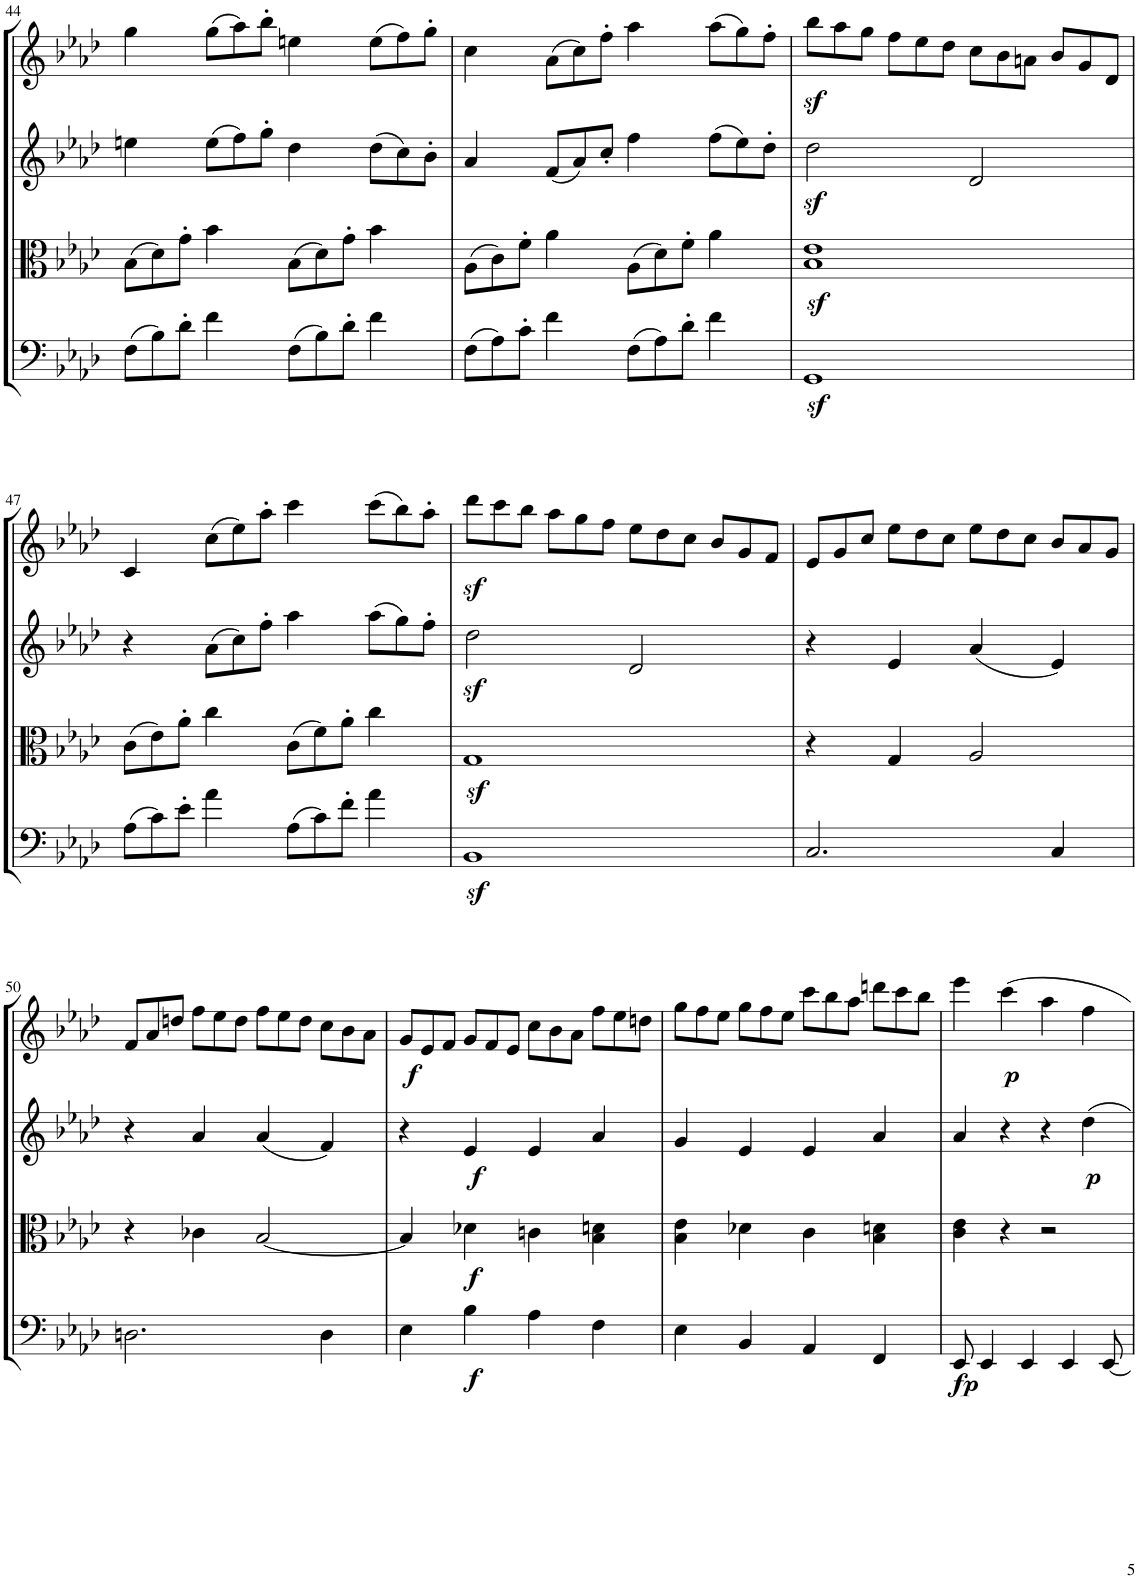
**kern	**dynam	**kern	**dynam	**kern	**dynam	**kern	**dynam
*part4	*part4	*part3	*part3	*part2	*part2	*part1	*part1
*staff4	*staff4	*staff3	*staff3	*staff2	*staff2	*staff1	*staff1
*I"Violoncello	*	*I"Viola	*	*I"Violino II	*	*I"Violino I	*
*I'Vc	*	*I'Vla	*	*I'Vln	*	*I'Vln	*
!!LO:PB:g=z
*clefF4	*	*clefC3	*	*clefG2	*	*clefG2	*
*k[b-e-a-d-]	*	*k[b-e-a-d-]	*	*k[b-e-a-d-]	*	*k[b-e-a-d-]	*
*M2/2	*	*M2/2	*	*M2/2	*	*M2/2	*
*met(c|)	*	*met(c|)	*	*met(c|)	*	*met(c|)	*
*Xtuplet	*	*Xtuplet	*	*	*	*	*
=44	=44	=44	=44	=44	=44	=44	=44
(12F\L	.	(12B-\L	.	4een\	.	4gg\	.
12B-\)	.	12d-\)	.	.	.	.	.
12d-'\J	.	12g'\J	.	.	.	.	.
*	*	*	*	*Xtuplet	*	*Xtuplet	*
4f\	.	4b-\	.	(12ee\L	.	(12gg\L	.
.	.	.	.	12ff\)	.	12aa-\)	.
.	.	.	.	12gg'\J	.	12bb-'\J	.
(12F\L	.	(12B-\L	.	4dd-\	.	4een\	.
12B-\)	.	12d-\)	.	.	.	.	.
12d-'\J	.	12g'\J	.	.	.	.	.
4f\	.	4b-\	.	(12dd-\L	.	(12ee\L	.
.	.	.	.	12cc\)	.	12ff\)	.
.	.	.	.	12b-'\J	.	12gg'\J	.
=45	=45	=45	=45	=45	=45	=45	=45
(12F\L	.	(12A-\L	.	4a-/	.	4cc\	.
12A-\)	.	12c\)	.	.	.	.	.
12c'\J	.	12f'\J	.	.	.	.	.
4f\	.	4a-\	.	(12f/L	.	(12a-\L	.
.	.	.	.	12a-/)	.	12cc\)	.
.	.	.	.	12cc'/J	.	12ff'\J	.
(12F\L	.	(12A-\L	.	4ff\	.	4aa-\	.
12A-\)	.	12d-\)	.	.	.	.	.
12d-'\J	.	12f'\J	.	.	.	.	.
4f\	.	4a-\	.	(12ff\L	.	(12aa-\L	.
.	.	.	.	12ee-\)	.	12gg\)	.
.	.	.	.	12dd-'\J	.	12ff'\J	.
=46	=46	=46	=46	=46	=46	=46	=46
1GGz<	.	1B-z< 1e-z<	.	2dd-z<\	.	12bb-z<\L	.
.	.	.	.	.	.	12aa-\	.
.	.	.	.	.	.	12gg\J	.
.	.	.	.	.	.	12ff\L	.
.	.	.	.	.	.	12ee-\	.
.	.	.	.	.	.	12dd-\J	.
.	.	.	.	2d-/	.	12cc\L	.
.	.	.	.	.	.	12b-\	.
.	.	.	.	.	.	12an\J	.
.	.	.	.	.	.	12b-/L	.
.	.	.	.	.	.	12g/	.
.	.	.	.	.	.	12d-/J	.
!!LO:LB:g=z
=47	=47	=47	=47	=47	=47	=47	=47
(12A-\L	.	(12c\L	.	4r	.	4c/	.
12c\)	.	12e-\)	.	.	.	.	.
12e-'\J	.	12a-'\J	.	.	.	.	.
4a-\	.	4cc\	.	(12a-\L	.	(12cc\L	.
.	.	.	.	12cc\)	.	12ee-\)	.
.	.	.	.	12ff'\J	.	12aa-'\J	.
(12A-\L	.	(12c\L	.	4aa-\	.	4ccc\	.
12c\)	.	12f\)	.	.	.	.	.
12f'\J	.	12a-'\J	.	.	.	.	.
4a-\	.	4cc\	.	(12aa-\L	.	(12ccc\L	.
.	.	.	.	12gg\)	.	12bb-\)	.
.	.	.	.	12ff'\J	.	12aa-'\J	.
=48	=48	=48	=48	=48	=48	=48	=48
1BB-z<	.	1Gz<	.	2dd-z<\	.	12ddd-z<\L	.
.	.	.	.	.	.	12ccc\	.
.	.	.	.	.	.	12bb-\J	.
.	.	.	.	.	.	12aa-\L	.
.	.	.	.	.	.	12gg\	.
.	.	.	.	.	.	12ff\J	.
.	.	.	.	2d-/	.	12ee-\L	.
.	.	.	.	.	.	12dd-\	.
.	.	.	.	.	.	12cc\J	.
.	.	.	.	.	.	12b-/L	.
.	.	.	.	.	.	12g/	.
.	.	.	.	.	.	12f/J	.
=49	=49	=49	=49	=49	=49	=49	=49
2.C/	.	4r	.	4r	.	12e-/L	.
.	.	.	.	.	.	12g/	.
.	.	.	.	.	.	12cc/J	.
.	.	4G/	.	4e-/	.	12ee-\L	.
.	.	.	.	.	.	12dd-\	.
.	.	.	.	.	.	12cc\J	.
.	.	2A-/	.	(4a-/	.	12ee-\L	.
.	.	.	.	.	.	12dd-\	.
.	.	.	.	.	.	12cc\J	.
4C/	.	.	.	4e-/)	.	12b-/L	.
.	.	.	.	.	.	12a-/	.
.	.	.	.	.	.	12g/J	.
!!LO:LB:g=z
=50	=50	=50	=50	=50	=50	=50	=50
2.Dn\	.	4r	.	4r	.	12f/L	.
.	.	.	.	.	.	12a-/	.
.	.	.	.	.	.	12ddn/J	.
.	.	4c-X\	.	4a-/	.	12ff\L	.
.	.	.	.	.	.	12ee-\	.
.	.	.	.	.	.	12dd\J	.
.	.	[2B-/	.	(4a-/	.	12ff\L	.
.	.	.	.	.	.	12ee-\	.
.	.	.	.	.	.	12dd\J	.
4D\	.	.	.	4f/)	.	12cc\L	.
.	.	.	.	.	.	12b-\	.
.	.	.	.	.	.	12a-\J	.
=51	=51	=51	=51	=51	=51	=51	=51
!	!	!	!	!	!	!	!LO:DY:b
4E-\	.	4B-/]	.	4r	.	12g/L	f
.	.	.	.	.	.	12e-/	.
.	.	.	.	.	.	12f/J	.
!	!LO:DY:b	!	!LO:DY:b	!	!LO:DY:b	!	!
4B-\	f	4d-X\	f	4e-/	f	12g/L	.
.	.	.	.	.	.	12f/	.
.	.	.	.	.	.	12e-/J	.
4A-\	.	4cn\	.	4e-/	.	12cc\L	.
.	.	.	.	.	.	12b-\	.
.	.	.	.	.	.	12a-\J	.
4F\	.	4B-\ 4dn\	.	4a-/	.	12ff\L	.
.	.	.	.	.	.	12ee-\	.
.	.	.	.	.	.	12ddn\J	.
=52	=52	=52	=52	=52	=52	=52	=52
4E-\	.	4B-\ 4e-\	.	4g/	.	12gg\L	.
.	.	.	.	.	.	12ff\	.
.	.	.	.	.	.	12ee-\J	.
4BB-/	.	4d-X\	.	4e-/	.	12gg\L	.
.	.	.	.	.	.	12ff\	.
.	.	.	.	.	.	12ee-\J	.
4AA-/	.	4c\	.	4e-/	.	12ccc\L	.
.	.	.	.	.	.	12bb-\	.
.	.	.	.	.	.	12aa-\J	.
4FF/	.	4B-\ 4dn\	.	4a-/	.	12dddn\L	.
.	.	.	.	.	.	12ccc\	.
.	.	.	.	.	.	12bb-\J	.
=53	=53	=53	=53	=53	=53	=53	=53
!	!LO:DY:b	!	!	!	!	!	!
8EE-/	fp	4c\ 4e-\	.	4a-/	.	4eee-\	.
4EE-/	.	.	.	.	.	.	.
!	!	!	!	!	!	!	!LO:DY:b
.	.	4r	.	4r	.	4ccc\	p
4EE-/	.	.	.	.	.	.	.
.	.	2r	.	4r	.	4aa-\	.
4EE-/	.	.	.	.	.	.	.
!	!	!	!	!	!LO:DY:b	!	!
.	.	.	.	4dd-\	p	4ff\	.
[8EE-/	.	.	.	.	.	.	.
=	=	=	=	=	=	=	=
*-	*-	*-	*-	*-	*-	*-	*-
